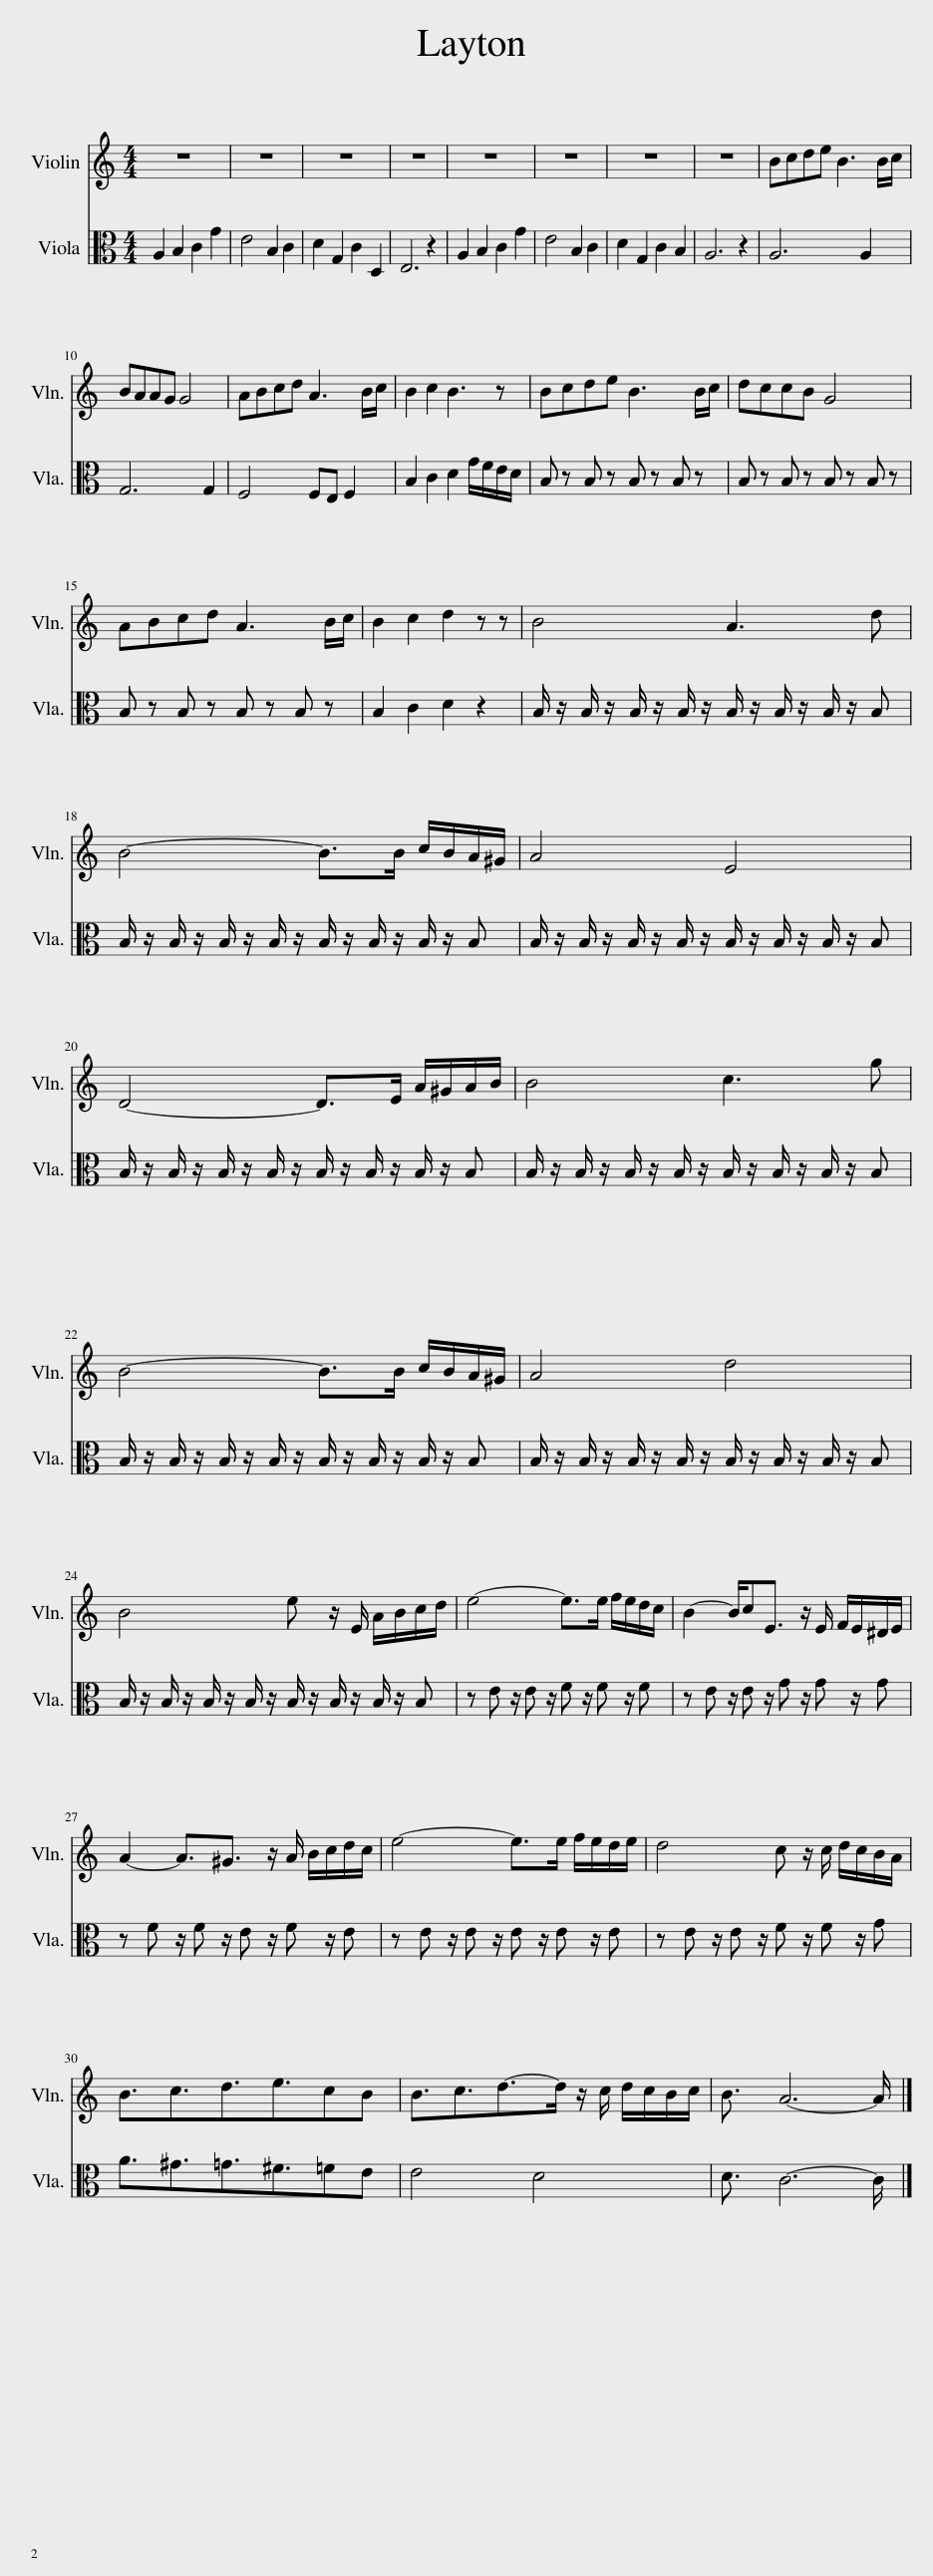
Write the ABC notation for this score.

X:1
%%score 1 2
L:1/8
M:4/4
I:linebreak $
K:C
V:1 treble
V:2 alto
V:1
 z8 | z8 | z8 | z8 | z8 | %5
 z8 | z8 | z8 | Bcde B3 B/c/ |$ BAAG G4 | %10
 ABcd A3 B/c/ | B2 c2 B3 z | Bcde B3 B/c/ | dccB G4 |$ ABcd A3 B/c/ | %15
 B2 c2 d2 z z | B4 A3 d |$ B4- B>B c/B/A/^G/ | A4 E4 |$ D4- D>E A/^G/A/B/ | %20
 B4 c3 g |$ B4- B>B c/B/A/^G/ | A4 d4 |$ B4 e z/ E/ A/B/c/d/ | e4- e>e f/e/d/c/ | %25
 B2- B/cE3/2 z/ E/ F/E/^D/E/ |$ A2- A3/2^G3/2 z/ A/ B/c/d/c/ | e4- e>e f/e/d/e/ | d4 c z/ c/ d/c/B/A/ |$ B3/2c3/2d3/2e3/2cB | %30
 B3/2c3/2d->d z/ c/ d/c/B/c/ | B3/2 A6- A/ |] %32
V:2
 A,2 B,2 C2 G2 | E4 B,2 C2 | D2 G,2 C2 D,2 | E,6 z2 | A,2 B,2 C2 G2 | %5
 E4 B,2 C2 | D2 G,2 C2 B,2 | A,6 z2 | A,6 A,2 |$ G,6 G,2 | %10
 F,4 F,E, F,2 | B,2 C2 D2 G/F/E/D/ | B, z B, z B, z B, z | B, z B, z B, z B, z |$ B, z B, z B, z B, z | %15
 B,2 C2 D2 z2 | B,/ z/ B,/ z/ B,/ z/ B,/ z/ B,/ z/ B,/ z/ B,/ z/ B, |$ B,/ z/ B,/ z/ B,/ z/ B,/ z/ B,/ z/ B,/ z/ B,/ z/ B, | B,/ z/ B,/ z/ B,/ z/ B,/ z/ B,/ z/ B,/ z/ B,/ z/ B, |$ B,/ z/ B,/ z/ B,/ z/ B,/ z/ B,/ z/ B,/ z/ B,/ z/ B, | %20
 B,/ z/ B,/ z/ B,/ z/ B,/ z/ B,/ z/ B,/ z/ B,/ z/ B, |$ B,/ z/ B,/ z/ B,/ z/ B,/ z/ B,/ z/ B,/ z/ B,/ z/ B, | B,/ z/ B,/ z/ B,/ z/ B,/ z/ B,/ z/ B,/ z/ B,/ z/ B, |$ B,/ z/ B,/ z/ B,/ z/ B,/ z/ B,/ z/ B,/ z/ B,/ z/ B, | z E z/ E z/ F z/ F z/ F | %25
 z E z/ E z/ G z/ G z/ G |$ z F z/ F z/ E z/ F z/ E | z E z/ E z/ E z/ E z/ E | z E z/ E z/ F z/ F z/ G |$ A3/2^G3/2=G3/2^F3/2=FE | %30
 E4 D4 | D3/2 C6- C/ |] %32
